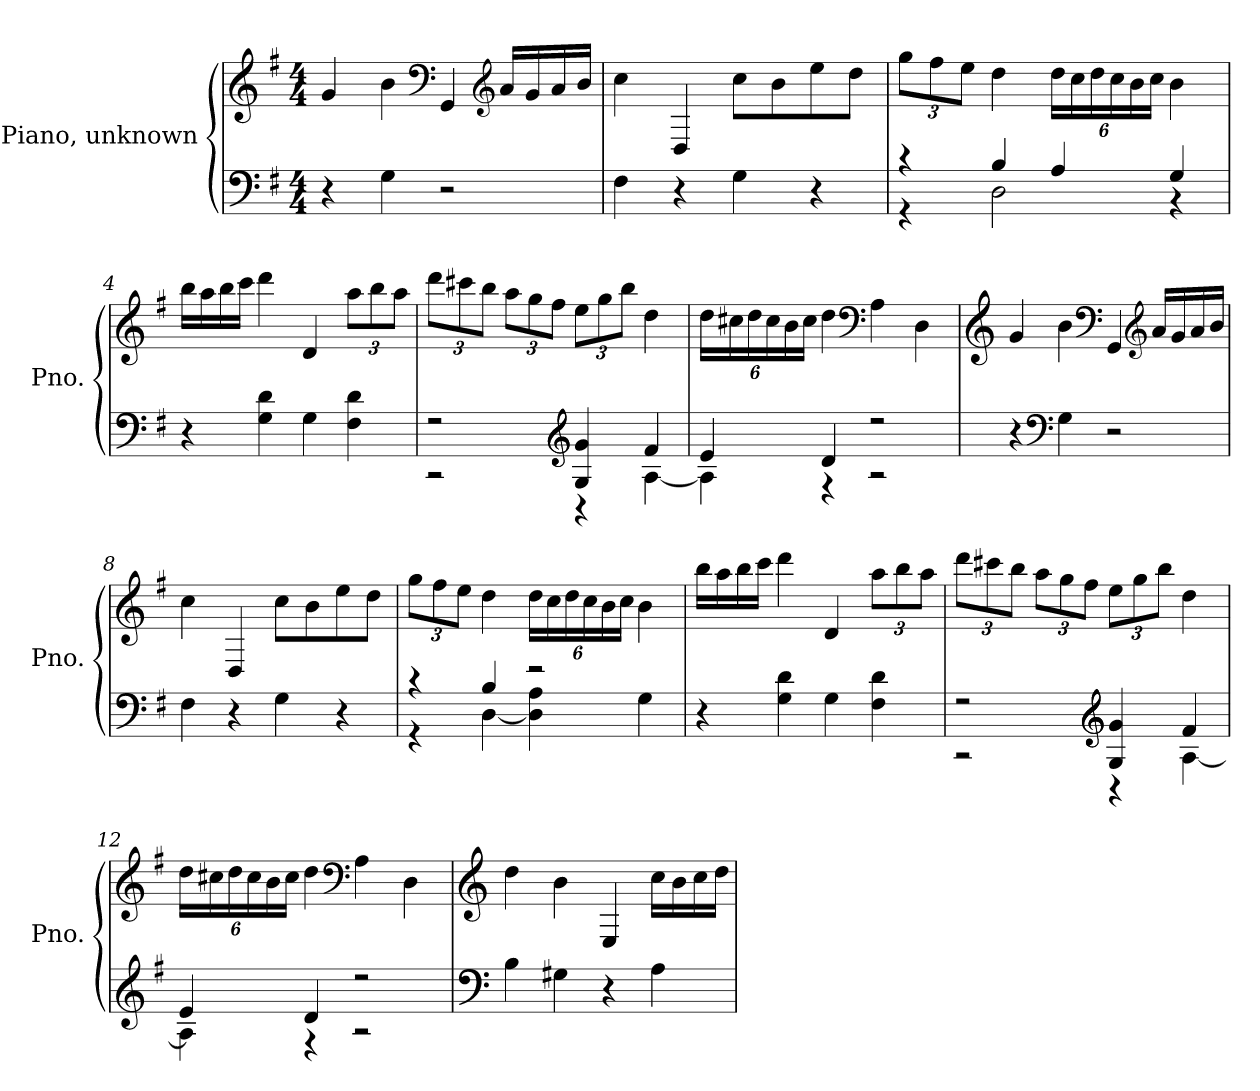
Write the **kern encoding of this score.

**kern	**kern
*part1	*part1
*staff2	*staff1
*I"Piano, unknown	*
*I'Pno.	*
*clefF4	*clefG2
*k[f#]	*k[f#]
*M4/4	*M4/4
*MM120	*MM120
=1	=1
4r	4g/
4G\	4b\
*	*clefF4
2r	4GG/
*	*clefG2
.	16a/LL
.	16g/
.	16a/
.	16b/JJ
=2	=2
4F#\	4cc\
4r	4D/
4G\	8cc\L
.	8b\
4r	8ee\
.	8dd\J
=3	=3
*^	*
*	*	*Xbrackettup
4r	4r	12gg\L
.	.	12ff#\
.	.	12ee\J
4B/	2D\	4dd\
4A/	.	24dd\LL
.	.	24cc\
.	.	24dd\
.	.	24cc\
.	.	24b\
.	.	24cc\JJ
4G/	4r	4b\
*v	*v	*
=4	=4
4r	16bb\LL
.	16aa\
.	16bb\
.	16ccc\JJ
4G\ 4d\	4ddd\
4G\	4d/
4F#\ 4d\	12aa\L
.	12bb\
.	12aa\J
!!LO:LB:g=z
=5	=5
*^	*
2r	2r	12ddd\L
.	.	12ccc#X\
.	.	12bb\J
.	.	12aa\L
.	.	12gg\
.	.	12ff#\J
*clefG2	*	*
4G/ 4g/	4r	12ee\L
.	.	12gg\
.	.	12bb\J
4f#/	[4A\	4dd\
=6	=6	=6
4e/	4A\]	24dd\LL
.	.	24cc#X\
.	.	24dd\
.	.	24cc#\
.	.	24b\
.	.	24cc#\JJ
4d/	4r	4dd\
*	*	*clefF4
2r	2r	4A\
.	.	4D\
*v	*v	*
=7	=7
*	*clefG2
4r	4g/
*clefF4	*
4G\	4b\
*	*clefF4
2r	4GG/
*	*clefG2
.	16a/LL
.	16g/
.	16a/
.	16b/JJ
=8	=8
4F#\	4cc\
4r	4D/
4G\	8cc\L
.	8b\
4r	8ee\
.	8dd\J
!!LO:LB:g=z
=9	=9
*^	*
4r	4r	12gg\L
.	.	12ff#\
.	.	12ee\J
4B/	[4D\	4dd\
2r	4D\] 4A\	24dd\LL
.	.	24cc\
.	.	24dd\
.	.	24cc\
.	.	24b\
.	.	24cc\JJ
.	4G\	4b\
*v	*v	*
=10	=10
4r	16bb\LL
.	16aa\
.	16bb\
.	16ccc\JJ
4G\ 4d\	4ddd\
4G\	4d/
4F#\ 4d\	12aa\L
.	12bb\
.	12aa\J
=11	=11
*^	*
2r	2r	12ddd\L
.	.	12ccc#X\
.	.	12bb\J
.	.	12aa\L
.	.	12gg\
.	.	12ff#\J
*clefG2	*	*
4G/ 4g/	4r	12ee\L
.	.	12gg\
.	.	12bb\J
4f#/	[4A\	4dd\
!!LO:LB:g=z
=12	=12	=12
4e/	4A\]	24dd\LL
.	.	24cc#X\
.	.	24dd\
.	.	24cc#\
.	.	24b\
.	.	24cc#\JJ
4d/	4r	4dd\
*	*	*clefF4
2r	2r	4A\
.	.	4D\
*v	*v	*
=13	=13
*clefF4	*clefG2
4B\	4dd\
4G#X\	4b\
4r	4E/
4A\	16cc\LL
.	16b\
.	16cc\
.	16dd\JJ
=	=
*-	*-
